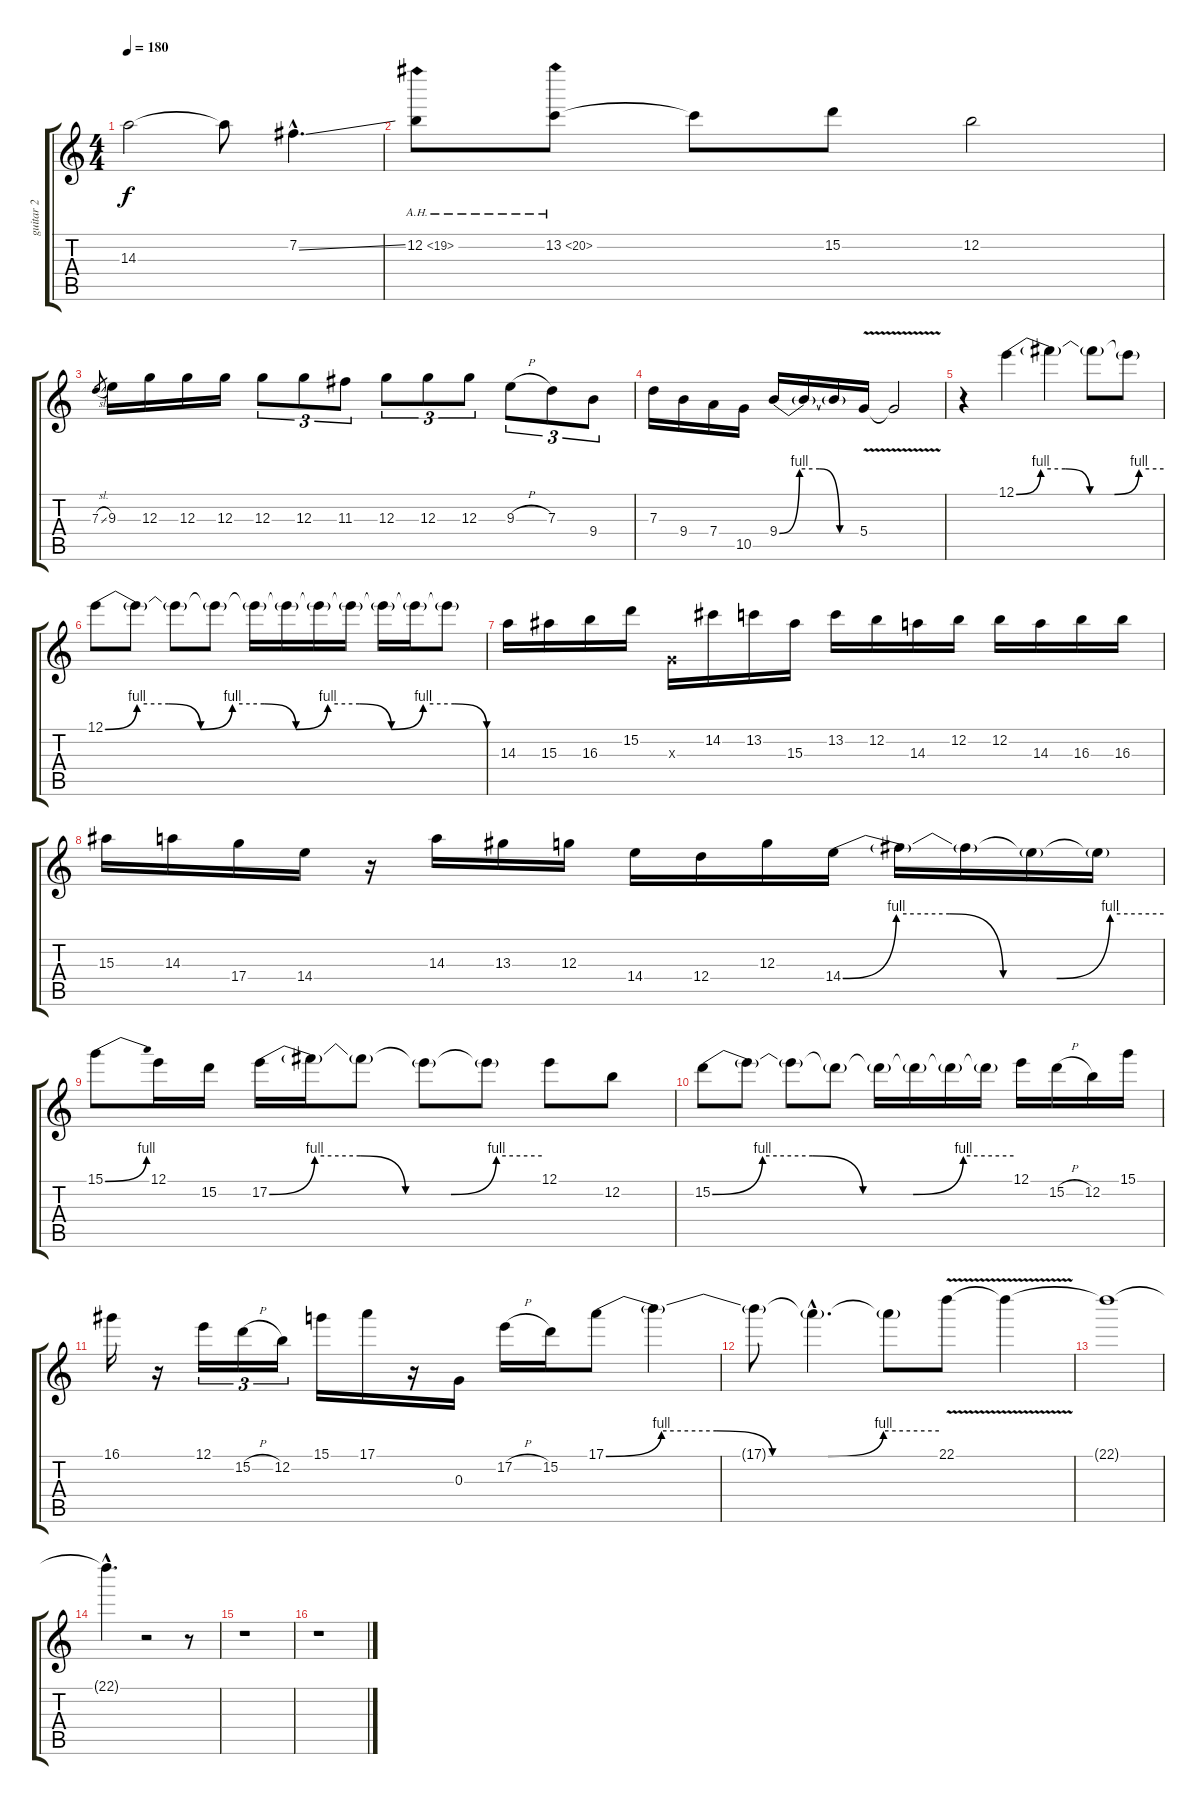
\track ("guitar 2" "guitar 2") {instrument distortionguitar}
\staff {score tabs}
\tuning (E4 B3 G3 D3 A2 E2) {hide}
\ts (4 4)
\tempo 180
\clef g2
\ks c
14.3{t}.2{dy f} 14.3{t}.8 7.2{ss hac}.4{d} |
12.2{ah 7}.8 13.2{ah 7}.8 13.2{t}.8 15.2.8 12.2.2 |
7.3{sl}.8{gr} 9.3.16 12.3.16 12.3.16 12.3.16 12.3.8{tu (3 2)} 12.3.8{tu (3 2)} 11.3.8{tu (3 2)} 12.3.8{tu (3 2)} 12.3.8{tu (3 2)} 12.3.8{tu (3 2)} 9.3{h}.8{tu (3 2)} 7.3.8{tu (3 2)} 9.4.8{tu (3 2)} |
7.3.16 9.4.16 7.4.16 10.5.16 9.4{be (custom 0 0 15 4 30 4 45 0 60 0)}.16 9.4{t}.16 9.4{t}.16 5.4{v}.16 5.4{t}.2 |
r.4 12.1{be (custom 0 0 10 4 20 4 30 0 40 0 50 4 60 4)}.4 12.1{t}.4 12.1{t}.8 12.1{t}.8 |
12.1{be (custom 0 0 5 4 10 4 15 0 20 4 25 4 30 0 35 4 40 4 45 0 50 4 55 4 60 0)}.8 12.1{t}.8 12.1{t}.8 12.1{t}.8 12.1{t}.16 12.1{t}.16 12.1{t}.16 12.1{t}.16 12.1{t}.16 12.1{t}.16 12.1{t}.8 |
14.3.16 15.3.16 16.3.16 15.2.16 0.3{x}.16 14.2.16 13.2.16 15.3.16 13.2.16 12.2.16 14.3.16 12.2.16 12.2.16 14.3.16 16.3.16 16.3.16 |
15.3.16 14.3.16 17.4.16 14.4.16 r.16 14.3.16 13.3.16 12.3.16 14.4.16 12.4.16 12.3.16 14.4{be (custom 0 0 10 4 20 4 30 0 40 0 50 4 60 4)}.16 14.4{t}.16 14.4{t}.16 14.4{t}.16 14.4{t}.16 |
15.1{be (bend 0 0 60 4)}.8 12.1.16 15.2.16 17.2{be (custom 0 0 10 4 20 4 30 0 40 0 50 4 60 4)}.16 17.2{t}.16 17.2{t}.8 17.2{t}.8 17.2{t}.8 12.1.8 12.2.8 |
15.2{be (custom 0 0 10 4 20 4 30 0 40 0 50 4 60 4)}.8 15.2{t}.8 15.2{t}.8 15.2{t}.8 15.2{t}.16 15.2{t}.16 15.2{t}.16 15.2{t}.16 12.1.16 15.2{h}.16 12.2.16 15.1.16 |
16.1.16 r.16 12.1.16{tu (3 2)} 15.2{h}.16{tu (3 2)} 12.2.16{tu (3 2)} 15.1.16 17.1.16 r.16 0.3.16 17.2{h}.16 15.2.16 17.1{be (custom 0 0 10 4 20 4 30 0 40 0 50 4 60 4)}.8 17.1{t}.4 |
17.1{t}.8 17.1{hac t}.4{d} 17.1{t}.8 22.1{v}.8 22.1{t}.4 |
22.1{t}.1 |
22.1{hac t}.4{d} r.2 r.8 |
r.1 |
r.1
